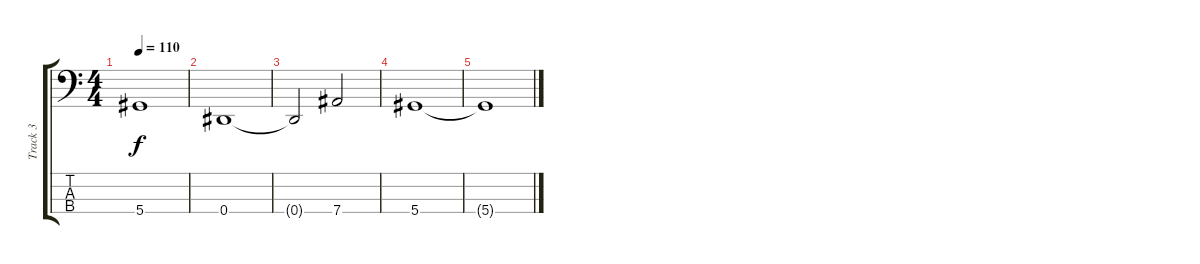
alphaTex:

\track ("Track 3" "Track 3") {instrument electricbasspick}
\staff {score tabs}
\tuning (Gb2 Db2 Ab1 Eb1) {hide}
\ts (4 4)
\tempo 110
\clef f4
\ks c
5.4{t}.1{dy f} |
0.4.1 |
0.4{t}.2 7.4.2 |
5.4.1 |
5.4{t}.1
